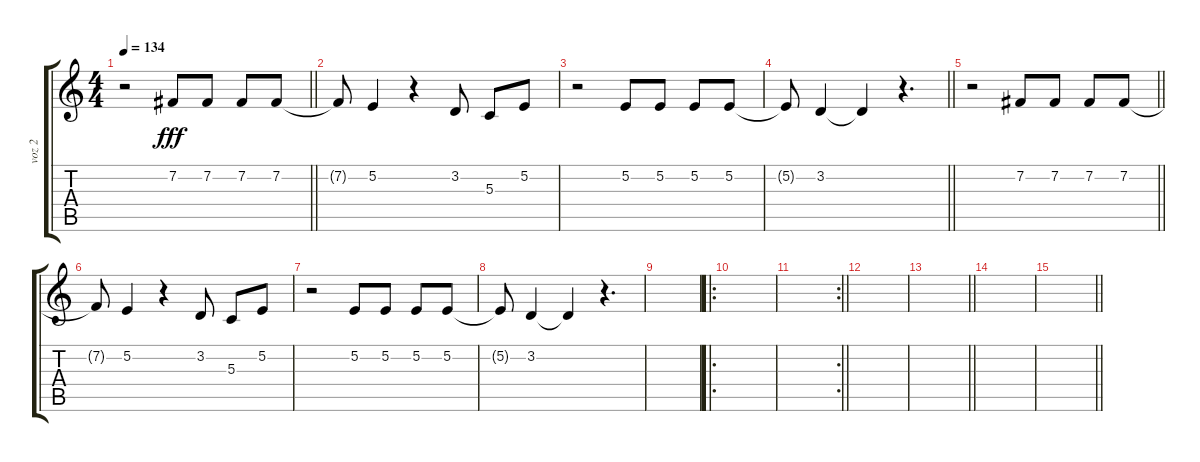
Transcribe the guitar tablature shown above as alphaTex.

\track ("voz 2" "voz 2") {instrument flute}
\staff {score tabs}
\tuning (E4 B3 G3 D3 A2 E2) {hide}
\ts (4 4)
\tempo 134
\clef g2
\barLineRight lightlight
\ks c
r.2{dy fff} 7.2.8 7.2.8 7.2.8 7.2.8 |
7.2{t}.8 5.2.4 r.4 3.2.8 5.3.8 5.2.8 |
r.2 5.2.8 5.2.8 5.2.8 5.2.8 |
\barLineRight lightlight
5.2{t}.8 3.2.4 3.2{t}.4 r.4{d} |
\barLineRight lightlight
r.2 7.2.8 7.2.8 7.2.8 7.2.8 |
7.2{t}.8 5.2.4 r.4 3.2.8 5.3.8 5.2.8 |
r.2 5.2.8 5.2.8 5.2.8 5.2.8 |
5.2{t}.8 3.2.4 3.2{t}.4 r.4{d} |
|
\ro
|
\rc 2
\barLineRight lightlight
|
|
\barLineRight lightlight
|
|
\barLineRight lightlight
